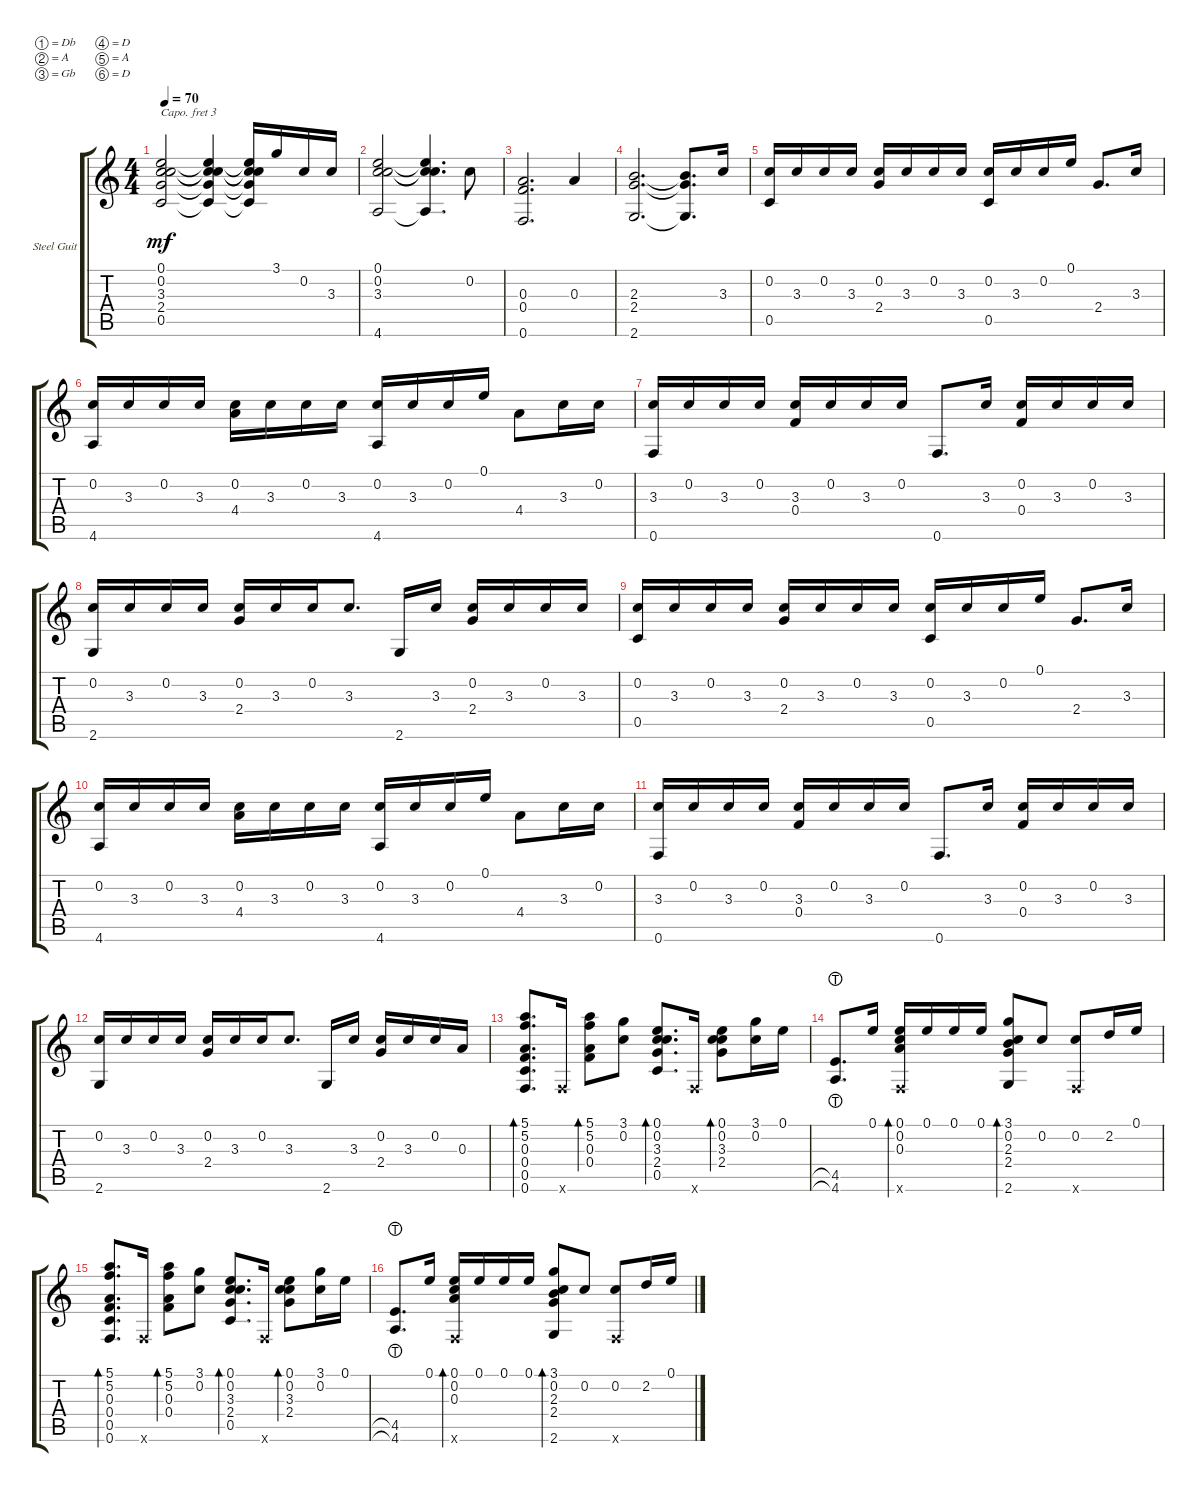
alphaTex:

\defaultSystemsLayout 4
\bracketExtendMode groupsimilarinstruments
\firstSystemTrackNameOrientation horizontal
\otherSystemsTrackNameOrientation horizontal
\track ("Steel Guitar" "Steel Guit") {instrument acousticguitarsteel}
\staff {score tabs}
\capo 3
\tuning (Db4 A3 Gb3 D3 A2 D2)
\ts (4 4)
\tempo 70
\clef g2
\scale
1.00074
\ks c
(0.5 2.4 3.3 0.2 0.1).2{dy mf instrument acousticguitarsteel} (0.5{t} 2.4{t} 3.3{t} 0.2{t} 0.1{t}).4 (0.5{t} 2.4{t} 3.3{t} 0.2{t} 0.1{t}).16 3.1.16 0.2.16 3.3.16 |
\scale
0.998947 (4.6 3.3 0.2 0.1).2 (4.6{t} 3.3{t} 0.2{t} 0.1{t}).4{d} 0.2.8 |
(0.3 0.4 0.6).2{d} 0.3.4 |
(2.6 2.4 2.3).2{d} (2.6{t} 2.4{t} 2.3{t}).8{d} 3.3.16 |
(0.2 0.5).16 3.3.16 0.2.16 3.3.16 (0.2 2.4).16 3.3.16 0.2.16 3.3.16 (0.2 0.5).16 3.3.16 0.2.16 0.1.16 2.4.8{d} 3.3.16 |
(0.2 4.6).16 3.3.16 0.2.16 3.3.16 (0.2 4.4).16 3.3.16 0.2.16 3.3.16 (0.2 4.6).16 3.3.16 0.2.16 0.1.16 4.4.8 3.3.16 0.2.16 |
(3.3 0.6).16 0.2.16 3.3.16 0.2.16 (3.3 0.4).16 0.2.16 3.3.16 0.2.16 0.6.8{d} 3.3.16 (0.2 0.4).16 3.3.16 0.2.16 3.3.16 |
(0.2 2.6).16 3.3.16 0.2.16 3.3.16 (0.2 2.4).16 3.3.16 0.2.16 3.3.8{d} 2.6.16 3.3.16 (0.2 2.4).16 3.3.16 0.2.16 3.3.16 |
(0.2 0.5).16 3.3.16 0.2.16 3.3.16 (0.2 2.4).16 3.3.16 0.2.16 3.3.16 (0.2 0.5).16 3.3.16 0.2.16 0.1.16 2.4.8{d} 3.3.16 |
(0.2 4.6).16 3.3.16 0.2.16 3.3.16 (0.2 4.4).16 3.3.16 0.2.16 3.3.16 (0.2 4.6).16 3.3.16 0.2.16 0.1.16 4.4.8 3.3.16 0.2.16 |
(3.3 0.6).16 0.2.16 3.3.16 0.2.16 (3.3 0.4).16 0.2.16 3.3.16 0.2.16 0.6.8{d} 3.3.16 (0.2 0.4).16 3.3.16 0.2.16 3.3.16 |
(0.2 2.6).16 3.3.16 0.2.16 3.3.16 (0.2 2.4).16 3.3.16 0.2.16 3.3.8{d} 2.6.16 3.3.16 (0.2 2.4).16 3.3.16 0.2.16 0.3.16 |
(0.6 0.5 0.4 0.3 5.2 5.1).8{d bd 30} 0.6{x}.16 (0.4 0.3 5.2 5.1).8{bd 30} (3.1 0.2).8 (0.5 2.4 3.3 0.2 0.1).8{d bd 30} 0.6{x}.16 (2.4 3.3 0.2 0.1).8{bd 30} (3.1 0.2).16 0.1.16 |
(4.6{lht} 4.5{lht}).8{d} 0.1.16 (0.3 0.2 0.1 0.6{x}).16{bd 30} 0.1.16 0.1.16 0.1.16 (2.6 2.4 2.3 0.2 3.1).8{bd 30} 0.2.8 (0.2 0.6{x}).8 2.2.16 0.1.16 |
(0.6 0.5 0.4 0.3 5.2 5.1).8{d bd 30} 0.6{x}.16 (0.4 0.3 5.2 5.1).8{bd 30} (3.1 0.2).8 (0.5 2.4 3.3 0.2 0.1).8{d bd 30} 0.6{x}.16 (2.4 3.3 0.2 0.1).8{bd 30} (3.1 0.2).16 0.1.16 |
(4.6{lht} 4.5{lht}).8{d} 0.1.16 (0.3 0.2 0.1 0.6{x}).16{bd 30} 0.1.16 0.1.16 0.1.16 (2.6 2.4 2.3 0.2 3.1).8{bd 30} 0.2.8 (0.2 0.6{x}).8 2.2.16 0.1.16
